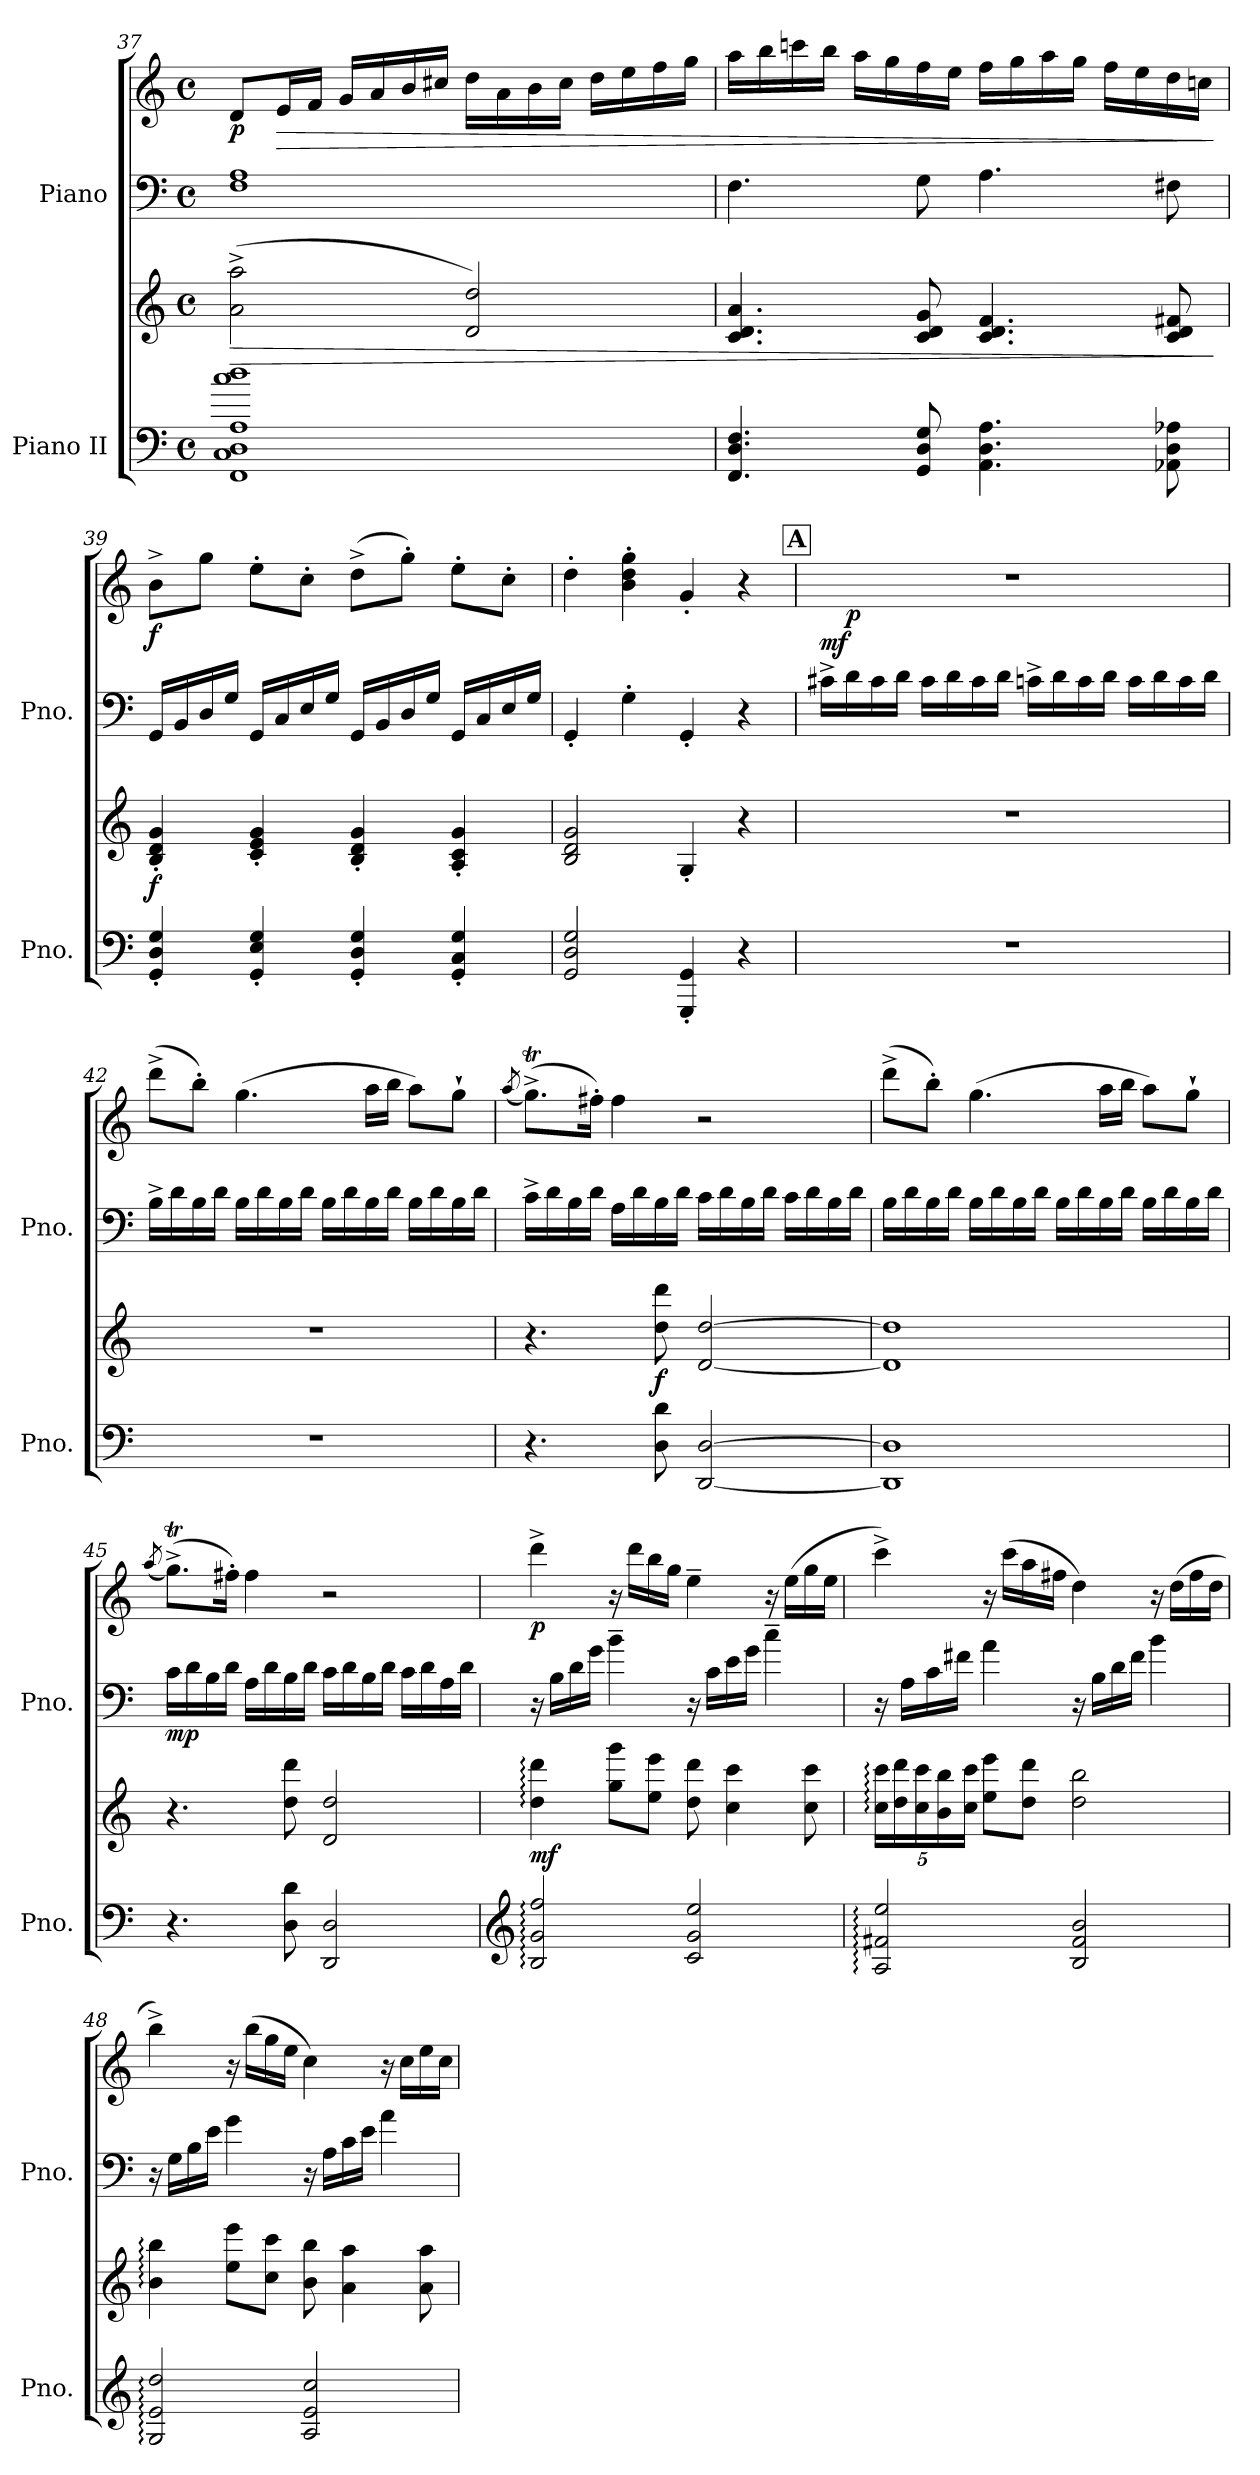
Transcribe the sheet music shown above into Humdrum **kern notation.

**kern	**kern	**dynam	**kern	**kern	**dynam
*part2	*part2	*part2	*part1	*part1	*part1
*staff4	*staff3	*staff3/4	*staff2	*staff1	*staff1/2
*I"Piano II	*	*	*I"Piano	*	*
*I'Pno.	*	*	*I'Pno.	*	*
*clefF4	*clefG2	*	*clefF4	*clefG2	*
*k[]	*k[]	*	*k[]	*k[]	*
*M4/4	*M4/4	*	*M4/4	*M4/4	*
*met(c)	*met(c)	*	*met(c)	*met(c)	*
=37	=37	=37	=37	=37	=37
!	!	!LO:HP:b	!	!	!LO:DY:b
1FF 1C 1D 1A 1cc 1dd	(>2a\^ 2aa\^	>	1F 1A	8d/L	p
!	!	!	!	!	!LO:HP:b
.	.	.	.	16e/L	>
.	.	.	.	16f/JJ	.
.	.	.	.	16g/LL	.
.	.	.	.	16a/	.
.	.	.	.	16b/	.
.	.	.	.	16cc#X/JJ	.
.	2d/ 2dd/)	.	.	16dd\LL	.
.	.	.	.	16a\	.
.	.	.	.	16b\	.
.	.	.	.	16cc#\JJ	.
.	.	.	.	16dd\LL	.
.	.	.	.	16ee\	.
.	.	.	.	16ff\	.
.	.	.	.	16gg\JJ	.
=38	=38	=38	=38	=38	=38
4.FF/ 4.D/ 4.F/	4.c/ 4.d/ 4.a/	.	4.F\	16aa\LL	.
.	.	.	.	16bb\	.
.	.	.	.	16cccn\	.
.	.	.	.	16bb\JJ	.
.	.	.	.	16aa\LL	.
.	.	.	.	16gg\	.
8GG/ 8D/ 8G/	8c/ 8d/ 8g/	.	8G\	16ff\	.
.	.	.	.	16ee\JJ	.
4.AA\ 4.D\ 4.A\	4.c/ 4.d/ 4.f/	.	4.A\	16ff\LL	.
.	.	.	.	16gg\	.
.	.	.	.	16aa\	.
.	.	.	.	16gg\JJ	.
.	.	.	.	16ff\LL	.
.	.	.	.	16ee\	.
8AA-X\ 8D\ 8A-X\	8c/ 8d/ 8f#X/	.	8F#X\	16dd\	.
.	.	.	.	16ccn\JJ	.
.	.	]	.	.	]
!!LO:LB:g=z
=39	=39	=39	=39	=39	=39
!	!	!LO:DY:b	!	!	!LO:DY:b
4GG/' 4D/' 4G/'	4B/' 4d/' 4g/'	f	16GG/LL	8b^\L	f
.	.	.	16BB/	.	.
.	.	.	16D/	8gg\J	.
.	.	.	16G/JJ	.	.
4GG/' 4E/' 4G/'	4c/' 4e/' 4g/'	.	16GG/LL	8ee'\L	.
.	.	.	16C/	.	.
.	.	.	16E/	8cc'\J	.
.	.	.	16G/JJ	.	.
4GG/' 4D/' 4G/'	4B/' 4d/' 4g/'	.	16GG/LL	(>8dd^\L	.
.	.	.	16BB/	.	.
.	.	.	16D/	8gg'\J)	.
.	.	.	16G/JJ	.	.
4GG/' 4C/' 4G/'	4A/' 4c/' 4g/'	.	16GG/LL	8ee'\L	.
.	.	.	16C/	.	.
.	.	.	16E/	8cc'\J	.
.	.	.	16G/JJ	.	.
=40	=40	=40	=40	=40	=40
2GG/ 2D/ 2G/	2B/ 2d/ 2g/	.	4GG'/	4dd'\	.
.	.	.	4G'\	4b\' 4dd\' 4gg\'	.
4GGG/' 4GG/'	4G'/	.	4GG'/	4g'/	.
4r	4r	.	4r	4r	.
!!LO:REH:place=s1:a:B:fs=14:t=A
=41	=41	=41	=41	=41	=41
!	!	!	!	!	!LO:DY:a=2
1r	1r	.	16c#X^\LL	1r	mf
!	!	!	!	!	!LO:DY:a=2
.	.	.	16d\	.	p
.	.	.	16c#\	.	.
.	.	.	16d\JJ	.	.
.	.	.	16c#\LL	.	.
.	.	.	16d\	.	.
.	.	.	16c#\	.	.
.	.	.	16d\JJ	.	.
.	.	.	16cn^\LL	.	.
.	.	.	16d\	.	.
.	.	.	16c\	.	.
.	.	.	16d\JJ	.	.
.	.	.	16c\LL	.	.
.	.	.	16d\	.	.
.	.	.	16c\	.	.
.	.	.	16d\JJ	.	.
=42	=42	=42	=42	=42	=42
1r	1r	.	16B^\LL	(>8ddd^\L	.
.	.	.	16d\	.	.
.	.	.	16B\	8bb'\J)	.
.	.	.	16d\JJ	.	.
.	.	.	16B\LL	(>4.gg\	.
.	.	.	16d\	.	.
.	.	.	16B\	.	.
.	.	.	16d\JJ	.	.
.	.	.	16B\LL	.	.
.	.	.	16d\	.	.
.	.	.	16B\	16aa\LL	.
.	.	.	16d\JJ	16bb\JJ	.
.	.	.	16B\LL	8aa\L)	.
.	.	.	16d\	.	.
.	.	.	16B\	8gg`\J	.
.	.	.	16d\JJ	.	.
=43	=43	=43	=43	=43	=43
.	.	.	.	(<8qaa/	.
4.r	4.r	.	16c^\LL	(>8.ggT^\L)	.
.	.	.	16d\	.	.
.	.	.	16B\	.	.
.	.	.	16d\JJ	16ff#X'\Jk)	.
.	.	.	16A\LL	4ff#\	.
.	.	.	16d\	.	.
!	!	!LO:DY:b	!	!	!
8D\ 8d\	8dd\ 8ddd\	f	16B\	.	.
.	.	.	16d\JJ	.	.
[2DD/ [2D/	[2d/ [2dd/	.	16c\LL	2r	.
.	.	.	16d\	.	.
.	.	.	16B\	.	.
.	.	.	16d\JJ	.	.
.	.	.	16c\LL	.	.
.	.	.	16d\	.	.
.	.	.	16B\	.	.
.	.	.	16d\JJ	.	.
!!LO:PB:g=z
=44	=44	=44	=44	=44	=44
!	!	!	!	!	!LO:DY:b=2
!	!	!	!	!	!LO:DY:n=1:a
1DD] 1D]	1d] 1dd]	.	16B\LL	(>8ddd^\L	p mp
.	.	.	16d\	.	.
.	.	.	16B\	8bb'\J)	.
.	.	.	16d\JJ	.	.
.	.	.	16B\LL	(>4.gg\	.
.	.	.	16d\	.	.
.	.	.	16B\	.	.
.	.	.	16d\JJ	.	.
.	.	.	16B\LL	.	.
.	.	.	16d\	.	.
.	.	.	16B\	16aa\LL	.
.	.	.	16d\JJ	16bb\JJ	.
.	.	.	16B\LL	8aa\L)	.
.	.	.	16d\	.	.
.	.	.	16B\	8gg`\J	.
.	.	.	16d\JJ	.	.
=45	=45	=45	=45	=45	=45
.	.	.	.	(<8qaa/	.
!	!	!	!	!	!LO:DY:b=2
4.r	4.r	.	16c\LL	(>8.ggT^\L)	mp
.	.	.	16d\	.	.
.	.	.	16B\	.	.
.	.	.	16d\JJ	16ff#X'\Jk)	.
.	.	.	16A\LL	4ff#\	.
.	.	.	16d\	.	.
8D\ 8d\	8dd\ 8ddd\	.	16B\	.	.
.	.	.	16d\JJ	.	.
2DD/ 2D/	2d/ 2dd/	.	16c\LL	2r	.
.	.	.	16d\	.	.
.	.	.	16B\	.	.
.	.	.	16d\JJ	.	.
.	.	.	16c\LL	.	.
.	.	.	16d\	.	.
.	.	.	16A\	.	.
.	.	.	16d\JJ	.	.
=46	=46	=46	=46	=46	=46
*clefG2	*	*	*	*	*
!	!	!LO:DY:b	!	!	!LO:DY:b
2B/: 2g/: 2ff/:	4dd\: 4ddd\:	mf	16r	4ddd^\	p
.	.	.	16B\LL	.	.
.	.	.	16d\	.	.
.	.	.	16g\JJ	.	.
.	8gg\ 8ggg\L	.	4b~\	16r	.
.	.	.	.	16ddd\LL	.
.	8ee\ 8eee\J	.	.	16bb\	.
.	.	.	.	16gg\JJ	.
2c/ 2g/ 2ee/	8dd\ 8ddd\	.	16r	4ee~\	.
.	.	.	16c\LL	.	.
.	4cc\ 4ccc\	.	16e\	.	.
.	.	.	16g\JJ	.	.
.	.	.	4cc~\	16r	.
.	.	.	.	(>16ee\LL	.
.	8cc\ 8ccc\	.	.	16gg\	.
.	.	.	.	16ee\JJ	.
=47	=47	=47	=47	=47	=47
*	*Xbrackettup	*	*	*	*
2A/: 2f#X/: 2ee/:	20cc\: 20ccc\:LL	.	16r	4ccc^\)	.
.	20dd\ 20ddd\	.	.	.	.
.	.	.	16A\LL	.	.
.	20cc\ 20ccc\	.	.	.	.
.	.	.	16c\	.	.
.	20b\ 20bb\	.	.	.	.
.	.	.	16f#X\JJ	.	.
.	20cc\ 20ccc\JJ	.	.	.	.
.	8ee\ 8eee\L	.	4a\	16r	.
.	.	.	.	(>16ccc\LL	.
.	8dd\ 8ddd\J	.	.	16aa\	.
.	.	.	.	16ff#X\JJ	.
2B/ 2f#/ 2b/	2dd\ 2bb\	.	16r	4dd\)	.
.	.	.	16B\LL	.	.
.	.	.	16d\	.	.
.	.	.	16f#\JJ	.	.
.	.	.	4b\	16r	.
.	.	.	.	(>16dd\LL	.
.	.	.	.	16ff#\	.
.	.	.	.	16dd\JJ	.
!!LO:LB:g=z
=48	=48	=48	=48	=48	=48
2G/: 2e/: 2dd/:	4b\: 4bb\:	.	16r	4bb^\)	.
.	.	.	16G\LL	.	.
.	.	.	16B\	.	.
.	.	.	16e\JJ	.	.
.	8ee\ 8eee\L	.	4g\	16r	.
.	.	.	.	(>16bb\LL	.
.	8cc\ 8ccc\J	.	.	16gg\	.
.	.	.	.	16ee\JJ	.
2A/ 2e/ 2cc/	8b\ 8bb\	.	16r	4cc\)	.
.	.	.	16A\LL	.	.
.	4a\ 4aa\	.	16c\	.	.
.	.	.	16e\JJ	.	.
.	.	.	4a\	16r	.
.	.	.	.	16cc\LL	.
.	8a\ 8aa\	.	.	16ee\	.
.	.	.	.	16cc\JJ	.
=	=	=	=	=	=
*-	*-	*-	*-	*-	*-
